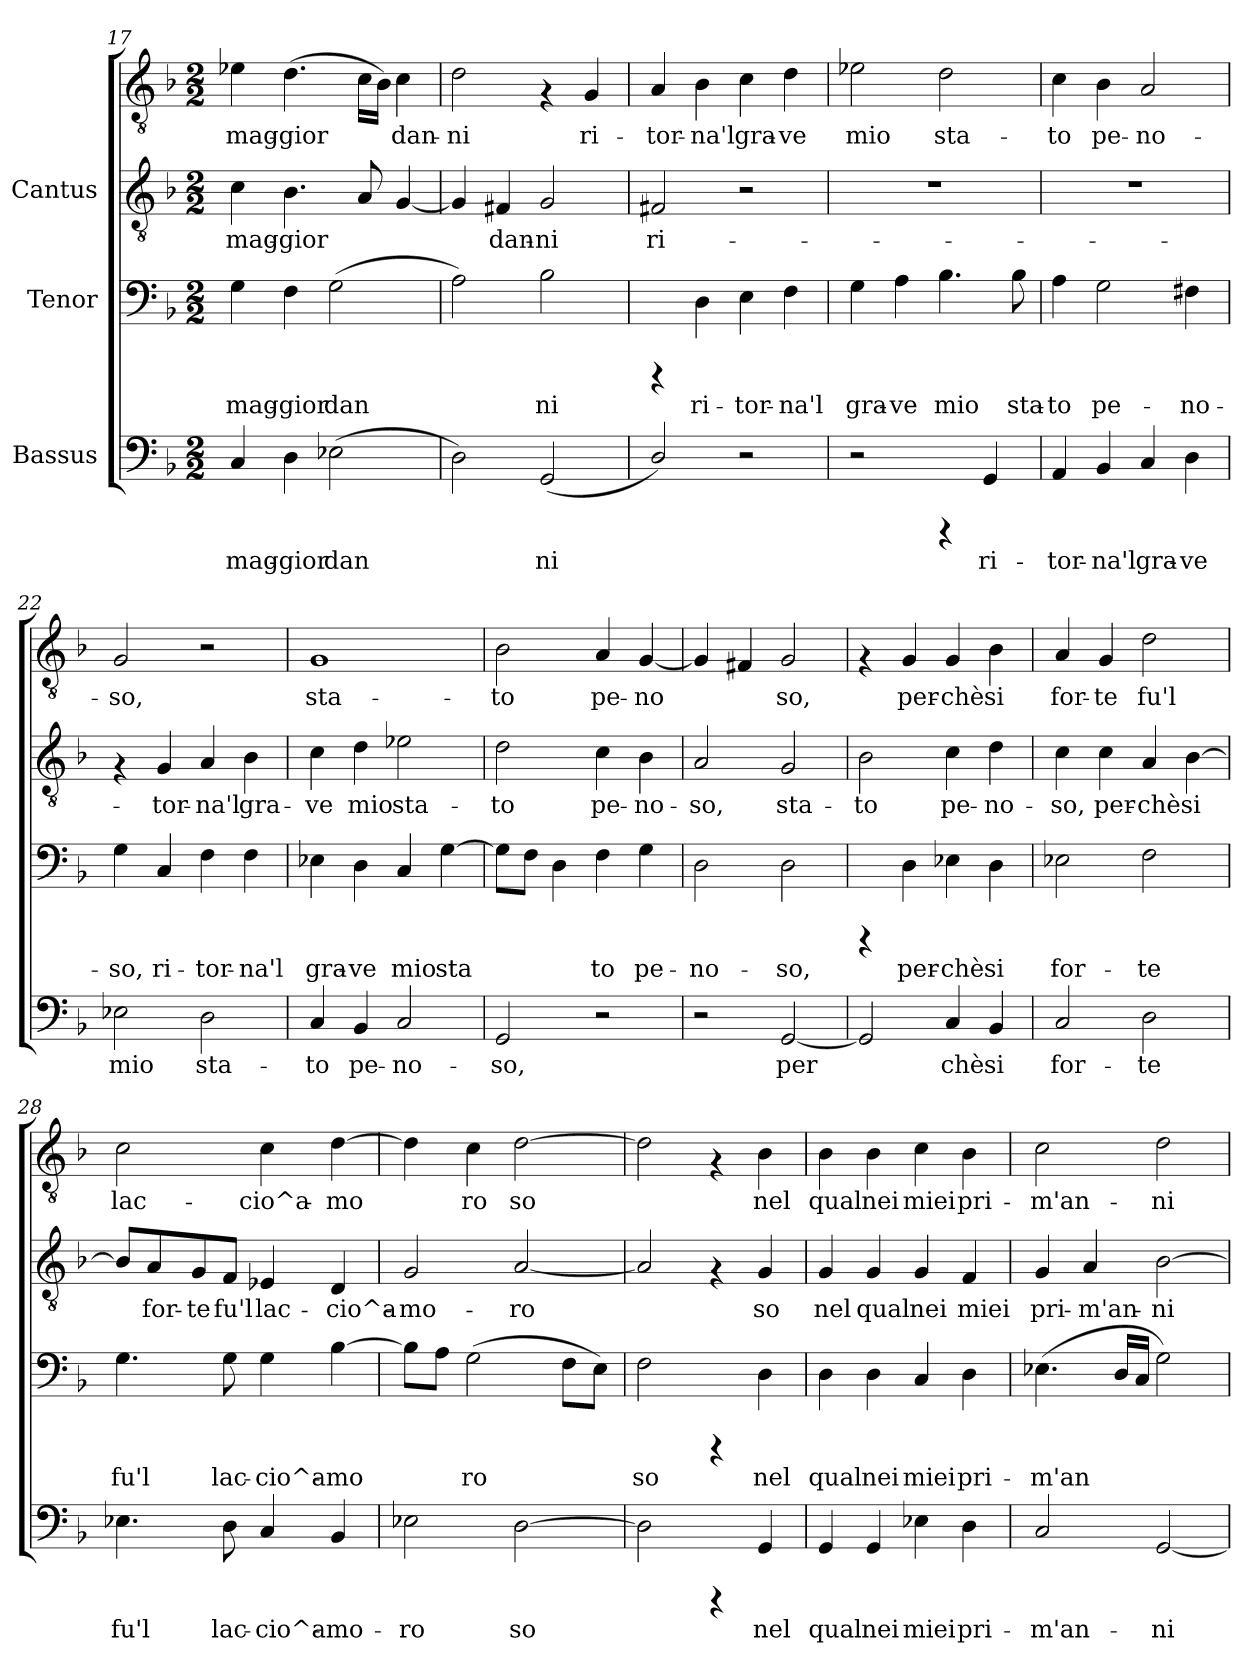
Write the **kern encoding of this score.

**kern	**text	**kern	**text	**kern	**text	**kern	**text
*part3	*part3	*part2	*part2	*part1	*part1	*part1	*part1
*staff4	*staff4	*staff3	*staff3	*staff2	*staff2	*staff1	*staff1
*I"Bassus	*	*I"Tenor	*	*I"Cantus	*	*	*
*clefF4	*	*clefF4	*	*clefGv2	*	*clefGv2	*
*k[b-]	*	*k[b-]	*	*k[b-]	*	*k[b-]	*
*F:	*	*F:	*	*F:	*	*F:	*
*M2/2	*	*M2/2	*	*M2/2	*	*M2/2	*
=17	=17	=17	=17	=17	=17	=17	=17
!	!LO:LY:b:cj	!	!LO:LY:b:cj	!	!LO:LY:b:cj	!	!LO:LY:b:cj
4C/	mag-	4G\	mag-	4c\	-mag-	4e-X\	mag-
!	!LO:LY:b:cj	!	!LO:LY:b:cj	!	!LO:LY:b:cj	!	!LO:LY:b:cj
4D\	-gior	4F\	-gior	4.B-\	-gior	(>4.d\	-gior
!	!LO:LY:b:cj	!	!LO:LY:b:cj	!	!	!	!
(>2E-X\	dan-	(>2G\	dan-	.	.	.	.
!	!	!	!	!	!LO:LY:b:cj	!	!LO:LY:b:cj
.	.	.	.	8A/	.	16c\L	.
!	!	!	!	!	!	!	!LO:LY:b:cj
.	.	.	.	.	.	16B-\J)	.
!	!	!	!	!	!LO:LY:b:cj	!	!LO:LY:b:cj
.	.	.	.	[<4G/	.	4c\	dan-
=18	=18	=18	=18	=18	=18	=18	=18
!	!LO:LY:b:cj	!	!LO:LY:b:cj	!	!LO:LY:b:cj	!	!LO:LY:b:cj
2D\)	-	2A\)	-	4G/]	-	2d\	ni
!	!	!	!	!	!LO:LY:b:cj	!	!
.	.	.	.	4F#X/	dan-	.	.
!	!LO:LY:b:cj	!	!LO:LY:b:cj	!	!LO:LY:b:cj	!	!
(<2GG/	ni	2B-\	ni	2G/	-ni	4rF	.
!	!	!	!	!	!	!	!LO:LY:b:cj
.	.	.	.	.	.	4G/	ri-
=19	=19	=19	=19	=19	=19	=19	=19
!	!	!	!	!	!LO:LY:b:cj	!	!LO:LY:b:cj
2D/)	.	4rCCC	.	2F#X/	ri-	4A/	tor-
!	!	!	!LO:LY:b:cj	!	!	!	!LO:LY:b:cj
.	.	4D\	ri-	.	.	4B-\	-na'l
!	!	!	!LO:LY:b:cj	!	!	!	!LO:LY:b:cj
2r	.	4E\	-tor-	2r	.	4c\	gra-
!	!	!	!LO:LY:b:cj	!	!	!	!LO:LY:b:cj
.	.	4F\	-na'l	.	.	4d\	-ve
!!LO:LB:g=z
=20	=20	=20	=20	=20	=20	=20	=20
!	!	!	!LO:LY:b:cj	!	!	!	!LO:LY:b:cj
2r	.	4G\	gra-	1r	.	2e-X\	-mio
!	!	!	!LO:LY:b:cj	!	!	!	!
.	.	4A\	-ve	.	.	.	.
!	!	!	!LO:LY:b:cj	!	!	!	!LO:LY:b:cj
4rCCC	.	4.B-\	mio	.	.	2d\	sta-
!	!LO:LY:b:cj	!	!	!	!	!	!
4GG/	ri-	.	.	.	.	.	.
!	!	!	!LO:LY:b:cj	!	!	!	!
.	.	8B-\	sta-	.	.	.	.
=21	=21	=21	=21	=21	=21	=21	=21
!	!LO:LY:b:cj	!	!LO:LY:b:cj	!	!	!	!LO:LY:b:cj
4AA/	-tor-	4A\	-to	1r	.	4c\	-to
!	!LO:LY:b:cj	!	!LO:LY:b:cj	!	!	!	!LO:LY:b:cj
4BB-/	-na'l	2G\	pe-	.	.	4B-\	pe-
!	!LO:LY:b:cj	!	!	!	!	!	!LO:LY:b:cj
4C/	gra-	.	.	.	.	2A/	-no-
!	!LO:LY:b:cj	!	!LO:LY:b:cj	!	!	!	!
4D\	-ve	4F#X\	-no-	.	.	.	.
=22	=22	=22	=22	=22	=22	=22	=22
!	!LO:LY:b:cj	!	!LO:LY:b:cj	!	!	!	!LO:LY:b:cj
2E-X\	mio	4G\	-so,	4rF	.	2G/	-so,
!	!	!	!LO:LY:b:cj	!	!LO:LY:b:cj	!	!
.	.	4C/	ri-	4G/	tor-	.	.
!	!LO:LY:b:cj	!	!LO:LY:b:cj	!	!LO:LY:b:cj	!	!
2D\	sta-	4F\	-tor-	4A/	-na'l	2r	.
!	!	!	!LO:LY:b:cj	!	!LO:LY:b:cj	!	!
.	.	4F\	-na'l	4B-\	gra-	.	.
=23	=23	=23	=23	=23	=23	=23	=23
!	!LO:LY:b:cj	!	!LO:LY:b:cj	!	!LO:LY:b:cj	!	!LO:LY:b:cj
4C/	-to	4E-X\	gra-	4c\	-ve	1G	-sta-
!	!LO:LY:b:cj	!	!LO:LY:b:cj	!	!LO:LY:b:cj	!	!
4BB-/	pe-	4D\	-ve	4d\	mio	.	.
!	!LO:LY:b:cj	!	!LO:LY:b:cj	!	!LO:LY:b:cj	!	!
2C/	-no-	4C/	mio	2e-X\	sta-	.	.
!	!	!	!LO:LY:b:cj	!	!	!	!
.	.	[>4G\	sta-	.	.	.	.
=24	=24	=24	=24	=24	=24	=24	=24
!	!LO:LY:b:cj	!	!LO:LY:b:cj	!	!LO:LY:b:cj	!	!LO:LY:b:cj
2GG/	-so,	8G\L]	-	2d\	-to	2B-\	-to
!	!	!	!LO:LY:b:cj	!	!	!	!
.	.	8F\J	.	.	.	.	.
!	!	!	!LO:LY:b:cj	!	!	!	!
.	.	4D\	.	.	.	.	.
!	!	!	!LO:LY:b:cj	!	!LO:LY:b:cj	!	!LO:LY:b:cj
2r	.	4F\	to	4c\	pe-	4A/	pe-
!	!	!	!LO:LY:b:cj	!	!LO:LY:b:cj	!	!LO:LY:b:cj
.	.	4G\	pe-	4B-\	-no-	[<4G/	-no-
!!LO:LB:g=z
=25	=25	=25	=25	=25	=25	=25	=25
!	!	!	!LO:LY:b:cj	!	!LO:LY:b:cj	!	!LO:LY:b:cj
2r	.	2D\	-no-	2A/	so,	4G/]	-
!	!	!	!	!	!	!	!LO:LY:b:cj
.	.	.	.	.	.	4F#X/	.
!	!LO:LY:b:cj	!	!LO:LY:b:cj	!	!LO:LY:b:cj	!	!LO:LY:b:cj
[<2GG/	per-	2D\	-so,	2G/	sta-	2G/	so,
=26	=26	=26	=26	=26	=26	=26	=26
!	!LO:LY:b:cj	!	!	!	!LO:LY:b:cj	!	!
2GG/]	-	4rCCC	.	2B-\	to	4rF	.
!	!	!	!LO:LY:b:cj	!	!	!	!LO:LY:b:cj
.	.	4D\	per-	.	.	4G/	-per-
!	!LO:LY:b:cj	!	!LO:LY:b:cj	!	!LO:LY:b:cj	!	!LO:LY:b:cj
4C/	chè	4E-X\	-chè	4c\	pe-	4G/	-chè
!	!LO:LY:b:cj	!	!LO:LY:b:cj	!	!LO:LY:b:cj	!	!LO:LY:b:cj
4BB-/	si	4D\	si	4d\	-no-	4B-\	si
=27	=27	=27	=27	=27	=27	=27	=27
!	!LO:LY:b:cj	!	!LO:LY:b:cj	!	!LO:LY:b:cj	!	!LO:LY:b:cj
2C/	for-	2E-X\	for-	4c\	so,	4A/	-for-
!	!	!	!	!	!LO:LY:b:cj	!	!LO:LY:b:cj
.	.	.	.	4c\	per-	4G/	-te
!	!LO:LY:b:cj	!	!LO:LY:b:cj	!	!LO:LY:b:cj	!	!LO:LY:b:cj
2D\	-te	2F\	-te	4A/	-chè	2d\	fu'l
!	!	!	!	!	!LO:LY:b:cj	!	!
.	.	.	.	[>4B-\	si	.	.
=28	=28	=28	=28	=28	=28	=28	=28
!	!LO:LY:b:cj	!	!LO:LY:b:cj	!	!LO:LY:b:cj	!	!LO:LY:b:cj
4.E-X\	fu'l	4.G\	fu'l	8B-/L]	-	2c\	lac-
!	!	!	!	!	!LO:LY:b:cj	!	!
.	.	.	.	8A/	for-	.	.
!	!	!	!	!	!LO:LY:b:cj	!	!
.	.	.	.	8G/	-te	.	.
!	!LO:LY:b:cj	!	!LO:LY:b:cj	!	!LO:LY:b:cj	!	!
8D\	lac-	8G\	lac-	8F/J	fu'l	.	.
!	!LO:LY:b:cj	!	!LO:LY:b:cj	!	!LO:LY:b:cj	!	!LO:LY:b:cj
4C/	-cio^a-	4G\	-cio^a-	4E-X/	lac-	4c\	-cio^a-
!	!LO:LY:b:cj	!	!LO:LY:b:cj	!	!LO:LY:b:cj	!	!LO:LY:b:cj
4BB-/	-mo-	[>4B-\	-mo-	4D/	-cio^a-	[>4d\	-mo-
=29	=29	=29	=29	=29	=29	=29	=29
!	!LO:LY:b:cj	!	!LO:LY:b:cj	!	!LO:LY:b:cj	!	!LO:LY:b:cj
2E-X\	-ro	8B-\L]	-	2G/	mo-	4d\]	-
!	!	!	!LO:LY:b:cj	!	!	!	!
.	.	8A\J	.	.	.	.	.
!	!	!	!LO:LY:b:cj	!	!	!	!LO:LY:b:cj
.	.	(>2G\	ro	.	.	4c\	ro
!	!LO:LY:b:cj	!	!	!	!LO:LY:b:cj	!	!LO:LY:b:cj
[>2D\	so	.	.	[<2A/	-ro	[>2d\	so
!	!	!	!LO:LY:b:cj	!	!	!	!
.	.	8F\L	.	.	.	.	.
!	!	!	!LO:LY:b:cj	!	!	!	!
.	.	8E\J)	.	.	.	.	.
!!LO:PB:g=z
=30	=30	=30	=30	=30	=30	=30	=30
!	!LO:LY:b:cj	!	!LO:LY:b:cj	!	!LO:LY:b:cj	!	!LO:LY:b:cj
2D\]	.	2F\	so	2A/]	.	2d\]	.
4rCCC	.	4rCCC	.	4rF	.	4rF	.
!	!LO:LY:b:cj	!	!LO:LY:b:cj	!	!LO:LY:b:cj	!	!LO:LY:b:cj
4GG/	nel	4D\	nel	4G/	so	4B-\	nel
=31	=31	=31	=31	=31	=31	=31	=31
!	!LO:LY:b:cj	!	!LO:LY:b:cj	!	!LO:LY:b:cj	!	!LO:LY:b:cj
4GG/	qual	4D\	qual	4G/	-nel	4B-\	qual
!	!LO:LY:b:cj	!	!LO:LY:b:cj	!	!LO:LY:b:cj	!	!LO:LY:b:cj
4GG/	nei	4D\	nei	4G/	qual	4B-\	nei
!	!LO:LY:b:cj	!	!LO:LY:b:cj	!	!LO:LY:b:cj	!	!LO:LY:b:cj
4E-X\	miei	4C/	miei	4G/	nei	4c\	miei
!	!LO:LY:b:cj	!	!LO:LY:b:cj	!	!LO:LY:b:cj	!	!LO:LY:b:cj
4D\	pri-	4D\	pri-	4F/	miei	4B-\	pri-
=32	=32	=32	=32	=32	=32	=32	=32
!	!LO:LY:b:cj	!	!LO:LY:b:cj	!	!LO:LY:b:cj	!	!LO:LY:b:cj
2C/	-m'an-	(>4.E-X\	-m'an-	4G/	pri-	2c\	m'an-
!	!	!	!	!	!LO:LY:b:cj	!	!
.	.	.	.	4A/	-m'an-	.	.
!	!	!	!LO:LY:b:cj	!	!	!	!
.	.	16D/L	--	.	.	.	.
!	!	!	!LO:LY:b:cj	!	!	!	!
.	.	16C/J	--	.	.	.	.
!	!LO:LY:b:cj	!	!LO:LY:b:cj	!	!LO:LY:b:cj	!	!LO:LY:b:cj
[<2GG/	-ni	2G\)	--	[>2B-\	-ni	2d\	-ni
=	=	=	=	=	=	=	=
*-	*-	*-	*-	*-	*-	*-	*-
